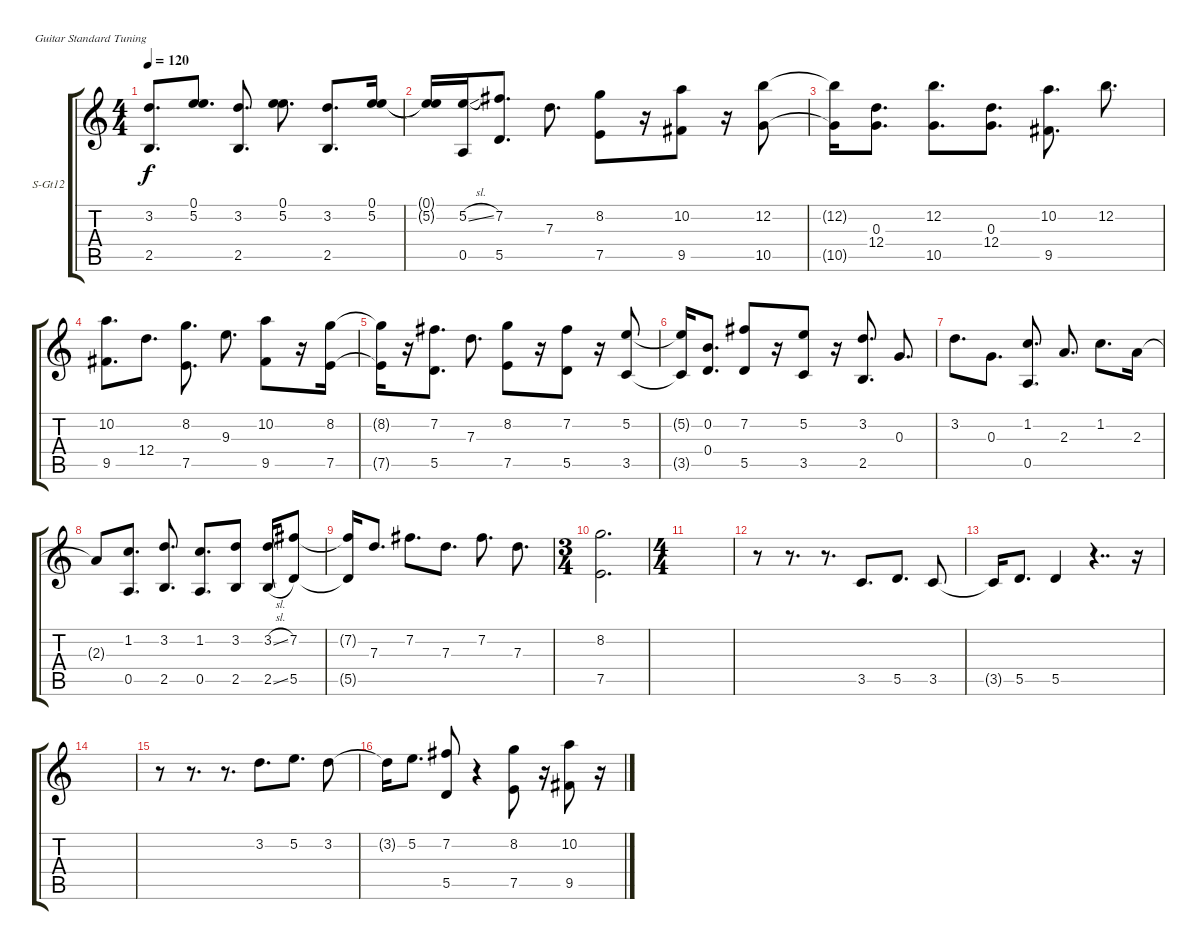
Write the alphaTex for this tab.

\defaultSystemsLayout 4
\bracketExtendMode groupsimilarinstruments
\firstSystemTrackNameOrientation horizontal
\otherSystemsTrackNameOrientation horizontal
\track ("12 St. Steel Guitar" "S-Gt12") {instrument acousticguitarsteel}
\staff {score tabs}
\tuning (E4 B3 G3 D3 A2 E2)
\ts (4 4)
\tempo 120
\clef g2
\ks c
(3.2 2.5).8{d dy f} (5.2 0.1).8{d} (3.2 2.5).8{d} (5.2 0.1).8{d} (3.2 2.5).8{d} (5.2 0.1).16 |
(5.2{t} 0.1{t}).16 (5.2{sl} 0.5).16 (7.2 5.5).8{d} 7.3.8{d} (8.2 7.5).8 r.16 (10.2 9.5).8 r.16 (12.2 10.5).8 |
(12.2{t} 10.5{t}).16 (0.3 12.4).8{d} (12.2 10.5).8{d} (0.3 12.4).8{d} (10.2 9.5).8{d} 12.2.8{d} |
(10.2 9.5).8{d} 12.4.8{d} (8.2 7.5).8{d} 9.3.8{d} (10.2 9.5).8 r.16 (7.5 8.2).16 |
(7.5{t} 8.2{t}).16 r.16 (7.2 5.5).8{d} 7.3.8{d} (8.2 7.5).8 r.16 (7.2 5.5).8 r.16 (3.5 5.2).8 |
(3.5{t} 5.2{t}).16 (0.2 0.4).8{d} (7.2 5.5).8 r.16 (5.2 3.5).8 r.16 (2.5 3.2).8{d} 0.3.8{d} |
3.2.8{d} 0.3.8{d} (0.5 1.2).8{d} 2.3.8{d} 1.2.8{d} 2.3.16 |
2.3{t}.8 (1.2 0.5).8{d} (3.2 2.5).8{d} (1.2 0.5).8{d} (3.2 2.5).8 (3.2{sl} 2.5{sl}).16 (5.5 7.2).8 |
(5.5{t} 7.2{t}).16 7.3.8{d} 7.2.8{d} 7.3.8{d} 7.2.8{d} 7.3.8{d} |
\ts (3 4)
(8.2 7.5).2{d} |
\ts (4 4)
|
r.8 r.8{d} r.8{d} 3.5.8{d} 5.5.8{d} 3.5.8 |
3.5{t}.16 5.5.8{d} 5.5.4 r.4{dd} r.16 |
|
r.8 r.8{d} r.8{d} 3.2.8{d} 5.2.8{d} 3.2.8 |
3.2{t}.16 5.2.8{d} (7.2 5.5).8 r.4 (8.2 7.5).8 r.16 (10.2 9.5).8 r.16
